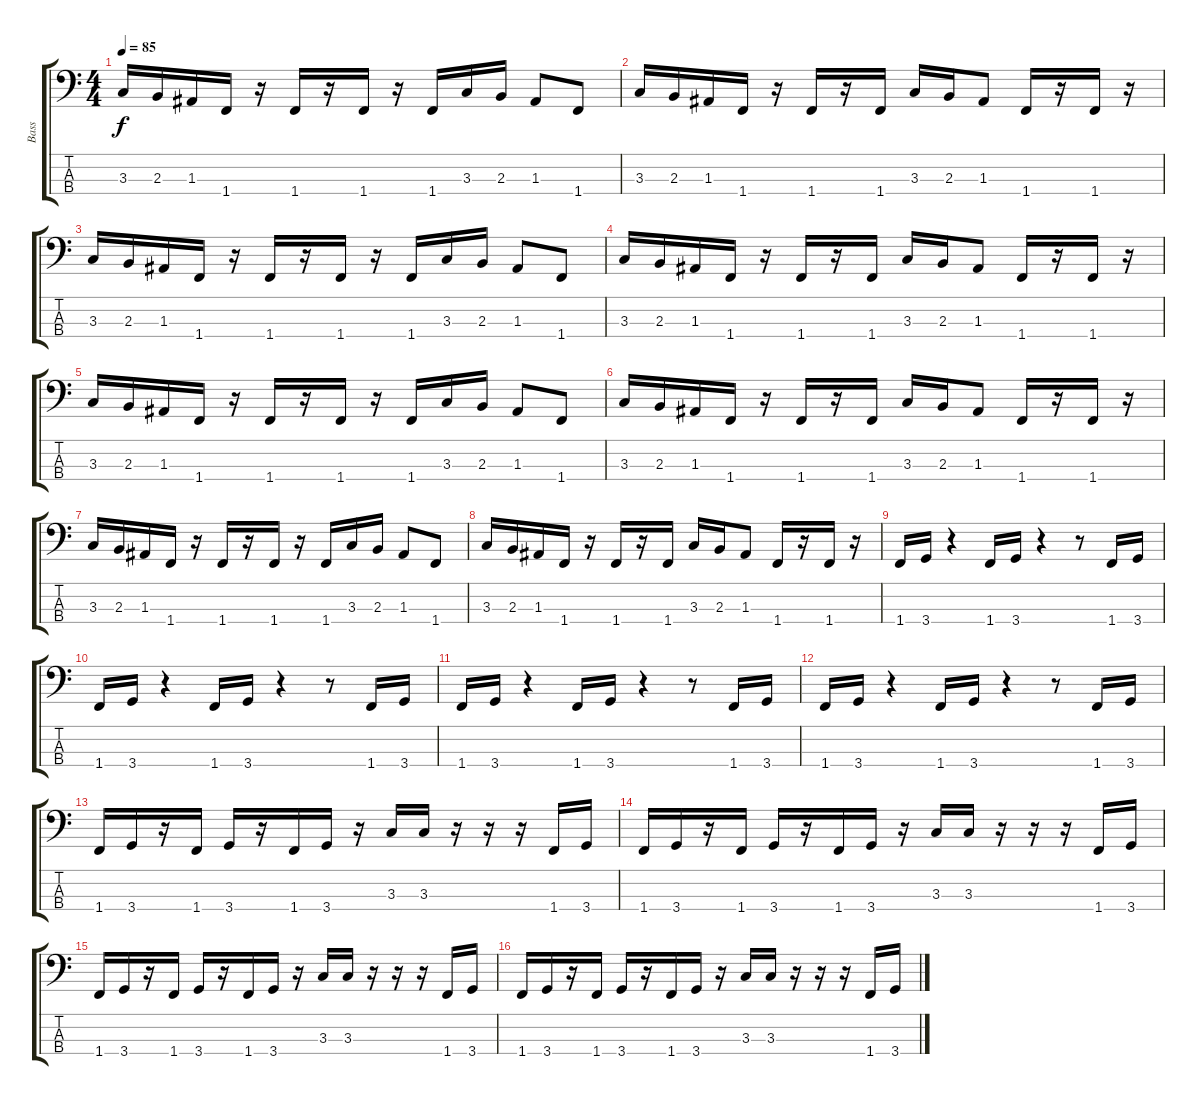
\track ("Bass" "Bass") {instrument electricbassfinger}
\staff {score tabs}
\tuning (G2 D2 A1 E1) {hide}
\ts (4 4)
\tempo 85
\clef f4
\ks c
3.3.16{dy f} 2.3.16 1.3.16 1.4.16 r.16 1.4.16 r.16 1.4.16 r.16 1.4.16 3.3.16 2.3.16 1.3.8 1.4.8 |
3.3.16 2.3.16 1.3.16 1.4.16 r.16 1.4.16 r.16 1.4.16 3.3.16 2.3.16 1.3.8 1.4.16 r.16 1.4.16 r.16 |
3.3.16 2.3.16 1.3.16 1.4.16 r.16 1.4.16 r.16 1.4.16 r.16 1.4.16 3.3.16 2.3.16 1.3.8 1.4.8 |
3.3.16 2.3.16 1.3.16 1.4.16 r.16 1.4.16 r.16 1.4.16 3.3.16 2.3.16 1.3.8 1.4.16 r.16 1.4.16 r.16 |
3.3.16 2.3.16 1.3.16 1.4.16 r.16 1.4.16 r.16 1.4.16 r.16 1.4.16 3.3.16 2.3.16 1.3.8 1.4.8 |
3.3.16 2.3.16 1.3.16 1.4.16 r.16 1.4.16 r.16 1.4.16 3.3.16 2.3.16 1.3.8 1.4.16 r.16 1.4.16 r.16 |
3.3.16 2.3.16 1.3.16 1.4.16 r.16 1.4.16 r.16 1.4.16 r.16 1.4.16 3.3.16 2.3.16 1.3.8 1.4.8 |
3.3.16 2.3.16 1.3.16 1.4.16 r.16 1.4.16 r.16 1.4.16 3.3.16 2.3.16 1.3.8 1.4.16 r.16 1.4.16 r.16 |
1.4.16 3.4.16 r.4 1.4.16 3.4.16 r.4 r.8 1.4.16 3.4.16 |
1.4.16 3.4.16 r.4 1.4.16 3.4.16 r.4 r.8 1.4.16 3.4.16 |
1.4.16 3.4.16 r.4 1.4.16 3.4.16 r.4 r.8 1.4.16 3.4.16 |
1.4.16 3.4.16 r.4 1.4.16 3.4.16 r.4 r.8 1.4.16 3.4.16 |
1.4.16 3.4.16 r.16 1.4.16 3.4.16 r.16 1.4.16 3.4.16 r.16 3.3.16 3.3.16 r.16 r.16 r.16 1.4.16 3.4.16 |
1.4.16 3.4.16 r.16 1.4.16 3.4.16 r.16 1.4.16 3.4.16 r.16 3.3.16 3.3.16 r.16 r.16 r.16 1.4.16 3.4.16 |
1.4.16 3.4.16 r.16 1.4.16 3.4.16 r.16 1.4.16 3.4.16 r.16 3.3.16 3.3.16 r.16 r.16 r.16 1.4.16 3.4.16 |
1.4.16 3.4.16 r.16 1.4.16 3.4.16 r.16 1.4.16 3.4.16 r.16 3.3.16 3.3.16 r.16 r.16 r.16 1.4.16 3.4.16
